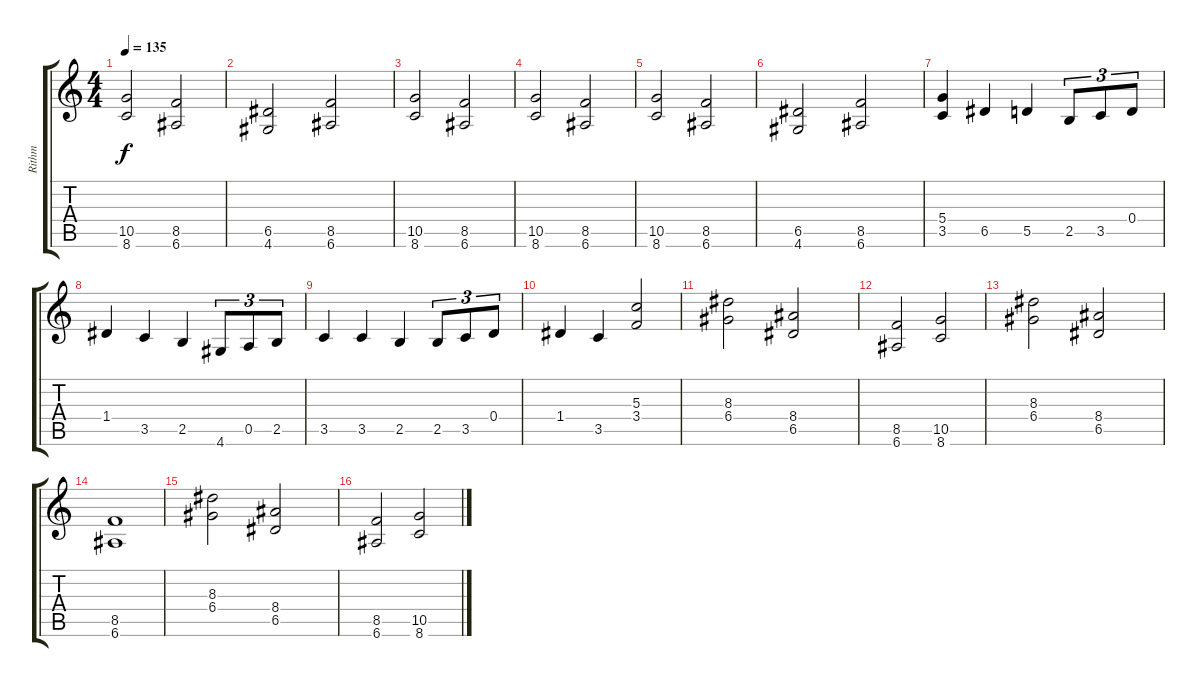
\track ("Rithm" "Rithm") {instrument distortionguitar}
\staff {score tabs}
\tuning (E4 B3 G3 D3 A2 E2) {hide}
\ts (4 4)
\tempo 135
\clef g2
\ks c
(10.5 8.6).2{dy f} (8.5 6.6).2 |
(6.5 4.6).2 (8.5 6.6).2 |
(10.5 8.6).2 (8.5 6.6).2 |
(10.5 8.6).2 (8.5 6.6).2 |
(10.5 8.6).2 (8.5 6.6).2 |
(6.5 4.6).2 (8.5 6.6).2 |
(5.4 3.5).4 6.5.4 5.5.4 2.5.8{tu (3 2)} 3.5.8{tu (3 2)} 0.4.8{tu (3 2)} |
1.4.4 3.5.4 2.5.4 4.6.8{tu (3 2)} 0.5.8{tu (3 2)} 2.5.8{tu (3 2)} |
3.5.4 3.5.4 2.5.4 2.5.8{tu (3 2)} 3.5.8{tu (3 2)} 0.4.8{tu (3 2)} |
1.4.4 3.5.4 (5.3 3.4).2 |
(8.3 6.4).2 (8.4 6.5).2 |
(8.5 6.6).2 (10.5 8.6).2 |
(8.3 6.4).2 (8.4 6.5).2 |
(8.5 6.6).1 |
(8.3 6.4).2 (8.4 6.5).2 |
(8.5 6.6).2 (10.5 8.6).2
